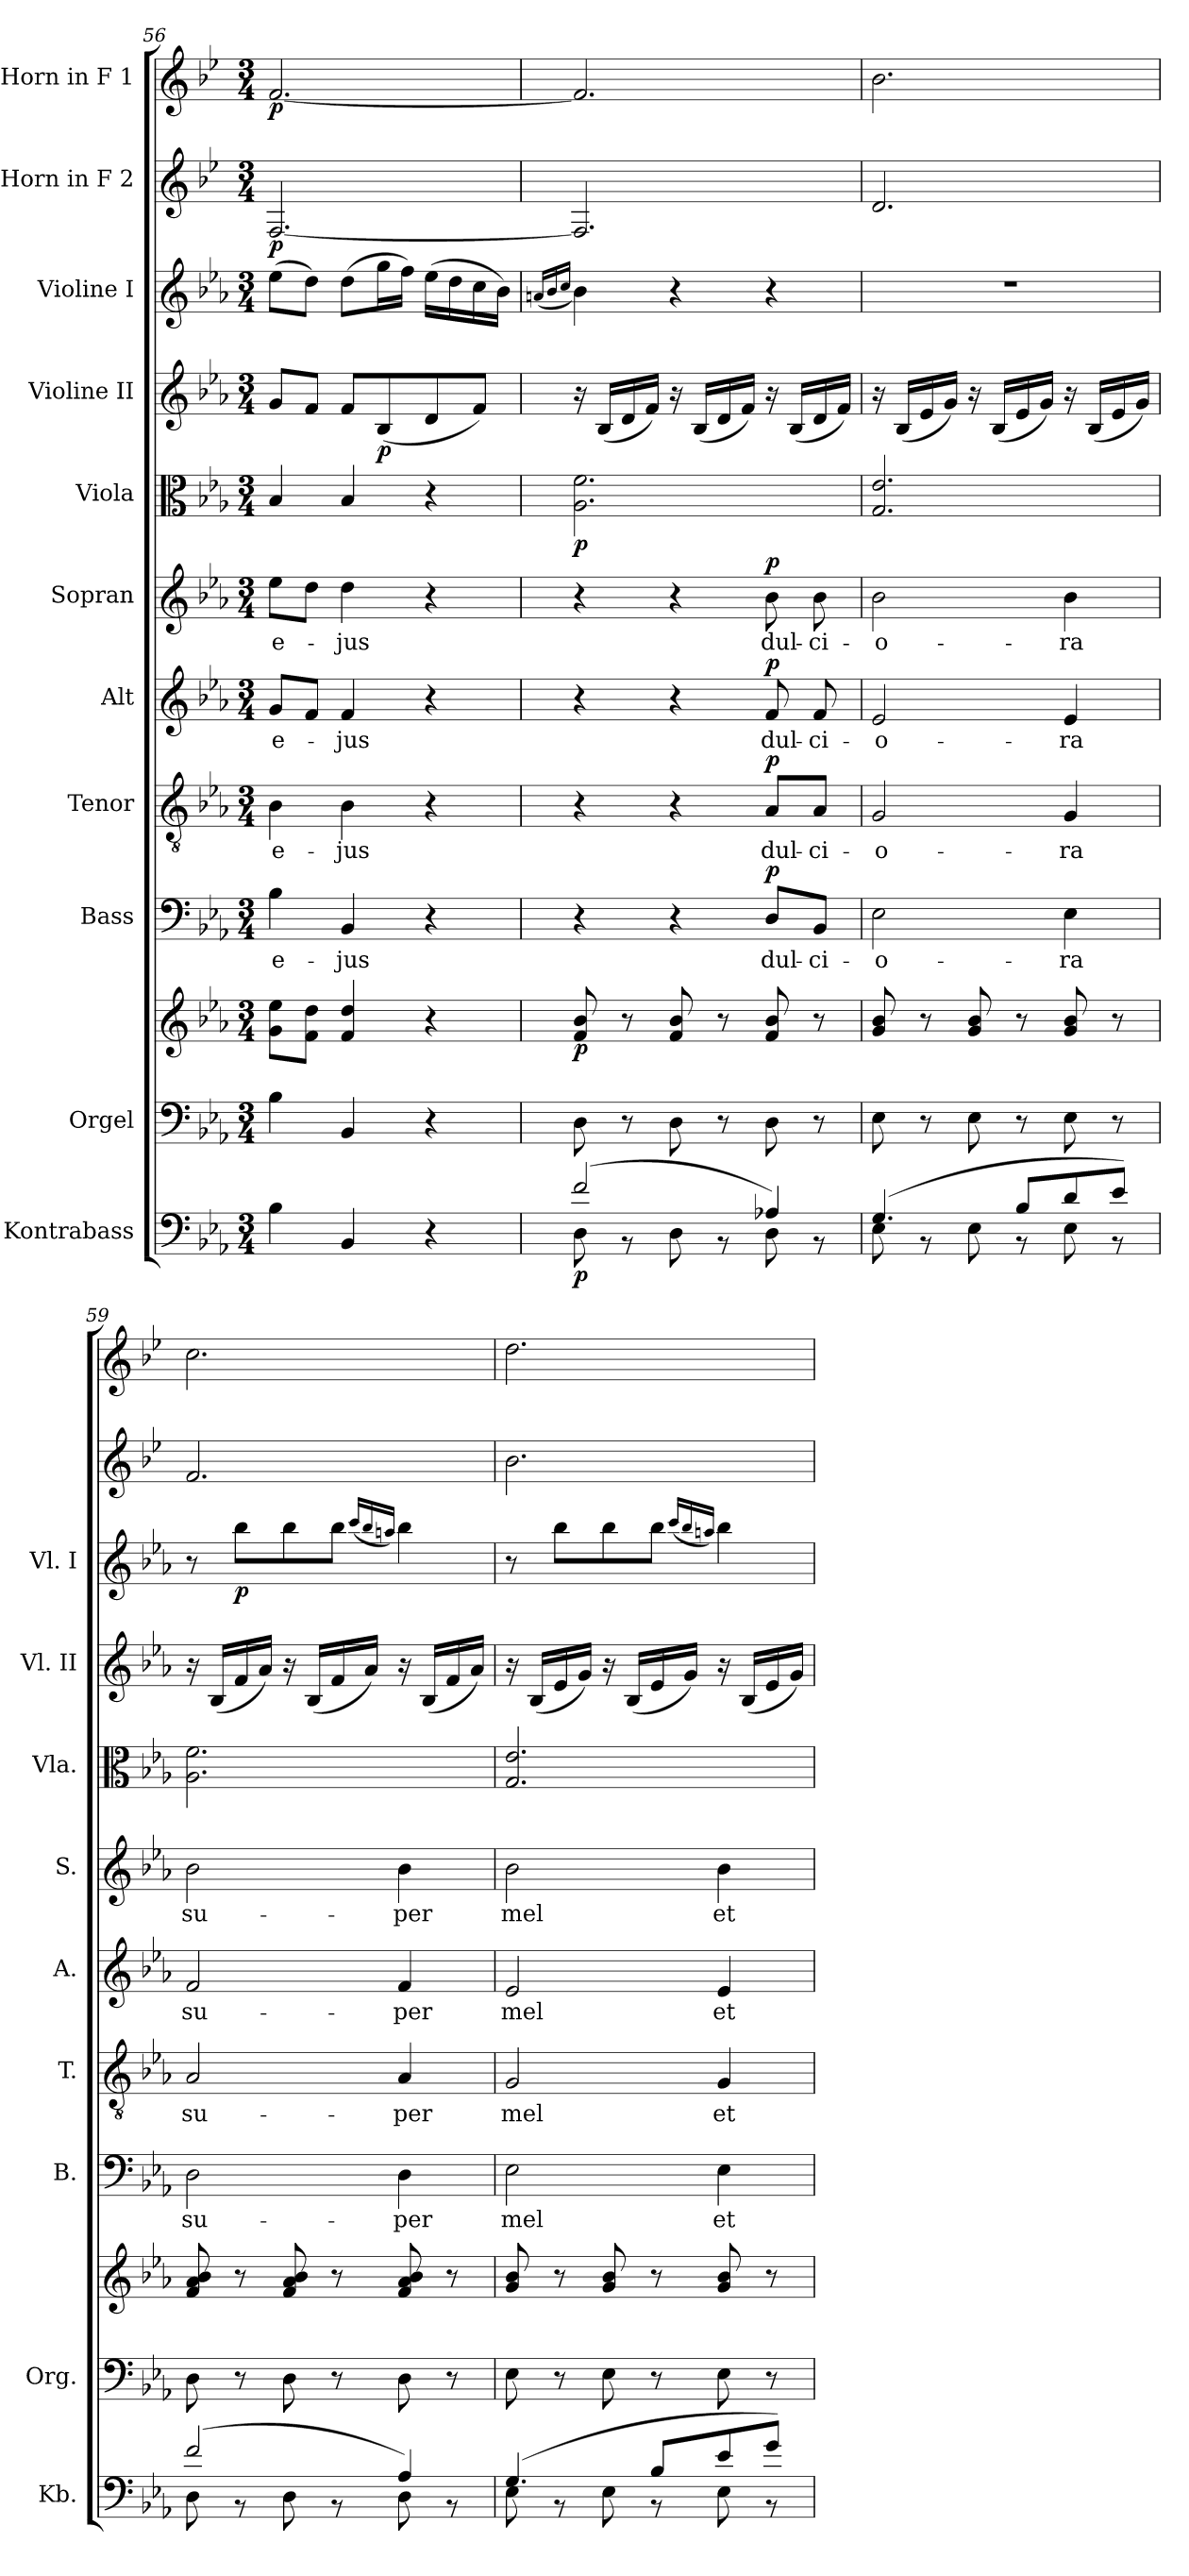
**kern	**dynam	**kern	**kern	**dynam	**kern	**text	**dynam	**kern	**text	**dynam	**kern	**text	**dynam	**kern	**text	**dynam	**kern	**dynam	**kern	**dynam	**kern	**dynam	**kern	**dynam	**kern	**dynam
*part11	*part11	*part10	*part10	*part10	*part9	*part9	*part9	*part8	*part8	*part8	*part7	*part7	*part7	*part6	*part6	*part6	*part5	*part5	*part4	*part4	*part3	*part3	*part2	*part2	*part1	*part1
*staff12	*staff12	*staff11	*staff10	*staff10/11	*staff9	*staff9	*staff9	*staff8	*staff8	*staff8	*staff7	*staff7	*staff7	*staff6	*staff6	*staff6	*staff5	*staff5	*staff4	*staff4	*staff3	*staff3	*staff2	*staff2	*staff1	*staff1
*I"Kontrabass	*	*I"Orgel	*	*	*I"Bass	*	*	*I"Tenor	*	*	*I"Alt	*	*	*I"Sopran	*	*	*I"Viola	*	*I"Violine II	*	*I"Violine I	*	*I"Horn in F 2	*	*I"Horn in F 1	*
*I'Kb.	*	*I'Org.	*	*	*I'B.	*	*	*I'T.	*	*	*I'A.	*	*	*I'S.	*	*	*I'Vla.	*	*I'Vl. II	*	*I'Vl. I	*	*	*	*	*
*clefF4	*	*clefF4	*clefG2	*	*clefF4	*	*	*clefGv2	*	*	*clefG2	*	*	*clefG2	*	*	*clefC3	*	*clefG2	*	*clefG2	*	*clefG2	*	*clefG2	*
*ITrd7c12	*	*	*	*	*	*	*	*	*	*	*	*	*	*	*	*	*	*	*	*	*	*	*ITrd4c7	*	*ITrd4c7	*
*k[b-e-a-]	*	*k[b-e-a-]	*k[b-e-a-]	*	*k[b-e-a-]	*	*	*k[b-e-a-]	*	*	*k[b-e-a-]	*	*	*k[b-e-a-]	*	*	*k[b-e-a-]	*	*k[b-e-a-]	*	*k[b-e-a-]	*	*k[b-e-a-]	*	*k[b-e-a-]	*
*E-:	*	*E-:	*E-:	*	*E-:	*	*	*E-:	*	*	*E-:	*	*	*E-:	*	*	*E-:	*	*E-:	*	*E-:	*	*E-:	*	*E-:	*
*M3/4	*	*M3/4	*M3/4	*	*M3/4	*	*	*M3/4	*	*	*M3/4	*	*	*M3/4	*	*	*M3/4	*	*M3/4	*	*M3/4	*	*M3/4	*	*M3/4	*
=56	=56	=56	=56	=56	=56	=56	=56	=56	=56	=56	=56	=56	=56	=56	=56	=56	=56	=56	=56	=56	=56	=56	=56	=56	=56	=56
!	!	!	!	!	!	!LO:LY:b	!	!	!LO:LY:b	!	!	!LO:LY:b	!	!	!LO:LY:b	!	!	!	!	!	!	!	!	!LO:DY:b	!	!LO:DY:b
4BB-\	.	4B-\	8g\ 8ee-\L	.	4B-\	e-	.	4B-\	e-	.	8g/L	e-	.	8ee-\L	e-	.	4B-/	.	8g/L	.	(>8ee-\L	.	[2.BB-/	p	[2.B-/	p
.	.	.	8f\ 8dd\J	.	.	.	.	.	.	.	8f/J	.	.	8dd\J	.	.	.	.	8f/J	.	8dd\J)	.	.	.	.	.
!	!	!	!	!	!	!LO:LY:b	!	!	!LO:LY:b	!	!	!LO:LY:b	!	!	!LO:LY:b	!	!	!	!	!	!	!	!	!	!	!
4BBB-/	.	4BB-/	4f/ 4dd/	.	4BB-/	-jus	.	4B-\	-jus	.	4f/	-jus	.	4dd\	-jus	.	4B-/	.	8f/L	.	(>8dd\L	.	.	.	.	.
!	!	!	!	!	!	!	!	!	!	!	!	!	!	!	!	!	!	!	!	!LO:DY:b	!	!	!	!	!	!
.	.	.	.	.	.	.	.	.	.	.	.	.	.	.	.	.	.	.	(<8B-/	p	16gg\L	.	.	.	.	.
.	.	.	.	.	.	.	.	.	.	.	.	.	.	.	.	.	.	.	.	.	16ff\JJ)	.	.	.	.	.
4r	.	4r	4r	.	4r	.	.	4r	.	.	4r	.	.	4r	.	.	4r	.	8d/	.	(>16ee-\LL	.	.	.	.	.
.	.	.	.	.	.	.	.	.	.	.	.	.	.	.	.	.	.	.	.	.	16dd\	.	.	.	.	.
.	.	.	.	.	.	.	.	.	.	.	.	.	.	.	.	.	.	.	8f/J)	.	16cc\	.	.	.	.	.
.	.	.	.	.	.	.	.	.	.	.	.	.	.	.	.	.	.	.	.	.	16b-\JJ)	.	.	.	.	.
=57	=57	=57	=57	=57	=57	=57	=57	=57	=57	=57	=57	=57	=57	=57	=57	=57	=57	=57	=57	=57	=57	=57	=57	=57	=57	=57
.	.	.	.	.	.	.	.	.	.	.	.	.	.	.	.	.	.	.	.	.	(<16qan/LL	.	.	.	.	.
.	.	.	.	.	.	.	.	.	.	.	.	.	.	.	.	.	.	.	.	.	16qb-/	.	.	.	.	.
.	.	.	.	.	.	.	.	.	.	.	.	.	.	.	.	.	.	.	.	.	16qcc/JJ	.	.	.	.	.
*^	*	*	*	*	*	*	*	*	*	*	*	*	*	*	*	*	*	*	*	*	*	*	*	*	*	*
!	!	!LO:DY:b	!	!	!LO:DY:b	!	!	!	!	!	!	!	!	!	!	!	!	!	!LO:DY:b	!	!	!	!	!	!	!	!
(2F/	8DD\	p	8D\	8f/ 8b-/	p	4r	.	.	4r	.	.	4r	.	.	4r	.	.	2.A-\ 2.f\	p	16r	.	4b-\)	.	2.BB-/]	.	2.B-/]	.
.	.	.	.	.	.	.	.	.	.	.	.	.	.	.	.	.	.	.	.	(<16B-/LL	.	.	.	.	.	.	.
.	8r	.	8r	8r	.	.	.	.	.	.	.	.	.	.	.	.	.	.	.	16d/	.	.	.	.	.	.	.
.	.	.	.	.	.	.	.	.	.	.	.	.	.	.	.	.	.	.	.	16f/JJ)	.	.	.	.	.	.	.
.	8DD\	.	8D\	8f/ 8b-/	.	4r	.	.	4r	.	.	4r	.	.	4r	.	.	.	.	16r	.	4r	.	.	.	.	.
.	.	.	.	.	.	.	.	.	.	.	.	.	.	.	.	.	.	.	.	(<16B-/LL	.	.	.	.	.	.	.
.	8r	.	8r	8r	.	.	.	.	.	.	.	.	.	.	.	.	.	.	.	16d/	.	.	.	.	.	.	.
.	.	.	.	.	.	.	.	.	.	.	.	.	.	.	.	.	.	.	.	16f/JJ)	.	.	.	.	.	.	.
!	!	!	!	!	!	!	!LO:LY:b	!LO:DY:a	!	!LO:LY:b	!LO:DY:a	!	!LO:LY:b	!LO:DY:a	!	!LO:LY:b	!LO:DY:a	!	!	!	!	!	!	!	!	!	!
4AA-X/)	8DD\	.	8D\	8f/ 8b-/	.	8D/L	dul-	p	8A-/L	dul-	p	8f/	dul-	p	8b-\	dul-	p	.	.	16r	.	4r	.	.	.	.	.
.	.	.	.	.	.	.	.	.	.	.	.	.	.	.	.	.	.	.	.	(<16B-/LL	.	.	.	.	.	.	.
!	!	!	!	!	!	!	!LO:LY:b	!	!	!LO:LY:b	!	!	!LO:LY:b	!	!	!LO:LY:b	!	!	!	!	!	!	!	!	!	!	!
.	8r	.	8r	8r	.	8BB-/J	-ci-	.	8A-/J	-ci-	.	8f/	-ci-	.	8b-\	-ci-	.	.	.	16d/	.	.	.	.	.	.	.
.	.	.	.	.	.	.	.	.	.	.	.	.	.	.	.	.	.	.	.	16f/JJ)	.	.	.	.	.	.	.
=58	=58	=58	=58	=58	=58	=58	=58	=58	=58	=58	=58	=58	=58	=58	=58	=58	=58	=58	=58	=58	=58	=58	=58	=58	=58	=58	=58
!	!	!	!	!	!	!	!LO:LY:b	!	!	!LO:LY:b	!	!	!LO:LY:b	!	!	!LO:LY:b	!	!	!	!	!	!	!	!	!	!	!
(4.GG/	8EE-\	.	8E-\	8g/ 8b-/	.	2E-\	-o-	.	2G/	-o-	.	2e-/	-o-	.	2b-\	-o-	.	2.G/ 2.e-/	.	16r	.	2.r	.	2.G/	.	2.e-\	.
.	.	.	.	.	.	.	.	.	.	.	.	.	.	.	.	.	.	.	.	(<16B-/LL	.	.	.	.	.	.	.
.	8r	.	8r	8r	.	.	.	.	.	.	.	.	.	.	.	.	.	.	.	16e-/	.	.	.	.	.	.	.
.	.	.	.	.	.	.	.	.	.	.	.	.	.	.	.	.	.	.	.	16g/JJ)	.	.	.	.	.	.	.
.	8EE-\	.	8E-\	8g/ 8b-/	.	.	.	.	.	.	.	.	.	.	.	.	.	.	.	16r	.	.	.	.	.	.	.
.	.	.	.	.	.	.	.	.	.	.	.	.	.	.	.	.	.	.	.	(<16B-/LL	.	.	.	.	.	.	.
8BB-/L	8r	.	8r	8r	.	.	.	.	.	.	.	.	.	.	.	.	.	.	.	16e-/	.	.	.	.	.	.	.
.	.	.	.	.	.	.	.	.	.	.	.	.	.	.	.	.	.	.	.	16g/JJ)	.	.	.	.	.	.	.
!	!	!	!	!	!	!	!LO:LY:b	!	!	!LO:LY:b	!	!	!LO:LY:b	!	!	!LO:LY:b	!	!	!	!	!	!	!	!	!	!	!
8D/	8EE-\	.	8E-\	8g/ 8b-/	.	4E-\	-ra	.	4G/	-ra	.	4e-/	-ra	.	4b-\	-ra	.	.	.	16r	.	.	.	.	.	.	.
.	.	.	.	.	.	.	.	.	.	.	.	.	.	.	.	.	.	.	.	(<16B-/LL	.	.	.	.	.	.	.
8E-/J)	8r	.	8r	8r	.	.	.	.	.	.	.	.	.	.	.	.	.	.	.	16e-/	.	.	.	.	.	.	.
.	.	.	.	.	.	.	.	.	.	.	.	.	.	.	.	.	.	.	.	16g/JJ)	.	.	.	.	.	.	.
!!LO:PB:g=z
=59	=59	=59	=59	=59	=59	=59	=59	=59	=59	=59	=59	=59	=59	=59	=59	=59	=59	=59	=59	=59	=59	=59	=59	=59	=59	=59	=59
!	!	!	!	!	!	!	!LO:LY:b	!	!	!LO:LY:b	!	!	!LO:LY:b	!	!	!LO:LY:b	!	!	!	!	!	!	!	!	!	!	!
(2F/	8DD\	.	8D\	8f/ 8a-/ 8b-/	.	2D\	su-	.	2A-/	su-	.	2f/	su-	.	2b-\	su-	.	2.A-\ 2.f\	.	16r	.	8r	.	2.B-/	.	2.f\	.
.	.	.	.	.	.	.	.	.	.	.	.	.	.	.	.	.	.	.	.	(<16B-/LL	.	.	.	.	.	.	.
!	!	!	!	!	!	!	!	!	!	!	!	!	!	!	!	!	!	!	!	!	!	!	!LO:DY:b	!	!	!	!
.	8r	.	8r	8r	.	.	.	.	.	.	.	.	.	.	.	.	.	.	.	16f/	.	8bb-\L	p	.	.	.	.
.	.	.	.	.	.	.	.	.	.	.	.	.	.	.	.	.	.	.	.	16a-/JJ)	.	.	.	.	.	.	.
.	8DD\	.	8D\	8f/ 8a-/ 8b-/	.	.	.	.	.	.	.	.	.	.	.	.	.	.	.	16r	.	8bb-\	.	.	.	.	.
.	.	.	.	.	.	.	.	.	.	.	.	.	.	.	.	.	.	.	.	(<16B-/LL	.	.	.	.	.	.	.
.	8r	.	8r	8r	.	.	.	.	.	.	.	.	.	.	.	.	.	.	.	16f/	.	8bb-\J	.	.	.	.	.
.	.	.	.	.	.	.	.	.	.	.	.	.	.	.	.	.	.	.	.	16a-/JJ)	.	.	.	.	.	.	.
.	.	.	.	.	.	.	.	.	.	.	.	.	.	.	.	.	.	.	.	.	.	(<16qccc/LL	.	.	.	.	.
.	.	.	.	.	.	.	.	.	.	.	.	.	.	.	.	.	.	.	.	.	.	16qbb-/	.	.	.	.	.
.	.	.	.	.	.	.	.	.	.	.	.	.	.	.	.	.	.	.	.	.	.	16qaan/JJ)	.	.	.	.	.
!	!	!	!	!	!	!	!LO:LY:b	!	!	!LO:LY:b	!	!	!LO:LY:b	!	!	!LO:LY:b	!	!	!	!	!	!	!	!	!	!	!
4AA-/)	8DD\	.	8D\	8f/ 8a-/ 8b-/	.	4D\	-per	.	4A-/	-per	.	4f/	-per	.	4b-\	-per	.	.	.	16r	.	4bb-\	.	.	.	.	.
.	.	.	.	.	.	.	.	.	.	.	.	.	.	.	.	.	.	.	.	(<16B-/LL	.	.	.	.	.	.	.
.	8r	.	8r	8r	.	.	.	.	.	.	.	.	.	.	.	.	.	.	.	16f/	.	.	.	.	.	.	.
.	.	.	.	.	.	.	.	.	.	.	.	.	.	.	.	.	.	.	.	16a-/JJ)	.	.	.	.	.	.	.
=60	=60	=60	=60	=60	=60	=60	=60	=60	=60	=60	=60	=60	=60	=60	=60	=60	=60	=60	=60	=60	=60	=60	=60	=60	=60	=60	=60
!	!	!	!	!	!	!	!LO:LY:b	!	!	!LO:LY:b	!	!	!LO:LY:b	!	!	!LO:LY:b	!	!	!	!	!	!	!	!	!	!	!
(4.GG/	8EE-\	.	8E-\	8g/ 8b-/	.	2E-\	mel	.	2G/	mel	.	2e-/	mel	.	2b-\	mel	.	2.G/ 2.e-/	.	16r	.	8r	.	2.e-\	.	2.g\	.
.	.	.	.	.	.	.	.	.	.	.	.	.	.	.	.	.	.	.	.	(<16B-/LL	.	.	.	.	.	.	.
.	8r	.	8r	8r	.	.	.	.	.	.	.	.	.	.	.	.	.	.	.	16e-/	.	8bb-\L	.	.	.	.	.
.	.	.	.	.	.	.	.	.	.	.	.	.	.	.	.	.	.	.	.	16g/JJ)	.	.	.	.	.	.	.
.	8EE-\	.	8E-\	8g/ 8b-/	.	.	.	.	.	.	.	.	.	.	.	.	.	.	.	16r	.	8bb-\	.	.	.	.	.
.	.	.	.	.	.	.	.	.	.	.	.	.	.	.	.	.	.	.	.	(<16B-/LL	.	.	.	.	.	.	.
8BB-/L	8r	.	8r	8r	.	.	.	.	.	.	.	.	.	.	.	.	.	.	.	16e-/	.	8bb-\J	.	.	.	.	.
.	.	.	.	.	.	.	.	.	.	.	.	.	.	.	.	.	.	.	.	16g/JJ)	.	.	.	.	.	.	.
.	.	.	.	.	.	.	.	.	.	.	.	.	.	.	.	.	.	.	.	.	.	(<16qccc/LL	.	.	.	.	.
.	.	.	.	.	.	.	.	.	.	.	.	.	.	.	.	.	.	.	.	.	.	16qbb-/	.	.	.	.	.
.	.	.	.	.	.	.	.	.	.	.	.	.	.	.	.	.	.	.	.	.	.	16qaan/JJ)	.	.	.	.	.
!	!	!	!	!	!	!	!LO:LY:b	!	!	!LO:LY:b	!	!	!LO:LY:b	!	!	!LO:LY:b	!	!	!	!	!	!	!	!	!	!	!
8E-/	8EE-\	.	8E-\	8g/ 8b-/	.	4E-\	et	.	4G/	et	.	4e-/	et	.	4b-\	et	.	.	.	16r	.	4bb-\	.	.	.	.	.
.	.	.	.	.	.	.	.	.	.	.	.	.	.	.	.	.	.	.	.	(<16B-/LL	.	.	.	.	.	.	.
8G/J)	8r	.	8r	8r	.	.	.	.	.	.	.	.	.	.	.	.	.	.	.	16e-/	.	.	.	.	.	.	.
.	.	.	.	.	.	.	.	.	.	.	.	.	.	.	.	.	.	.	.	16g/JJ)	.	.	.	.	.	.	.
*v	*v	*	*	*	*	*	*	*	*	*	*	*	*	*	*	*	*	*	*	*	*	*	*	*	*	*	*
=	=	=	=	=	=	=	=	=	=	=	=	=	=	=	=	=	=	=	=	=	=	=	=	=	=	=
*-	*-	*-	*-	*-	*-	*-	*-	*-	*-	*-	*-	*-	*-	*-	*-	*-	*-	*-	*-	*-	*-	*-	*-	*-	*-	*-
